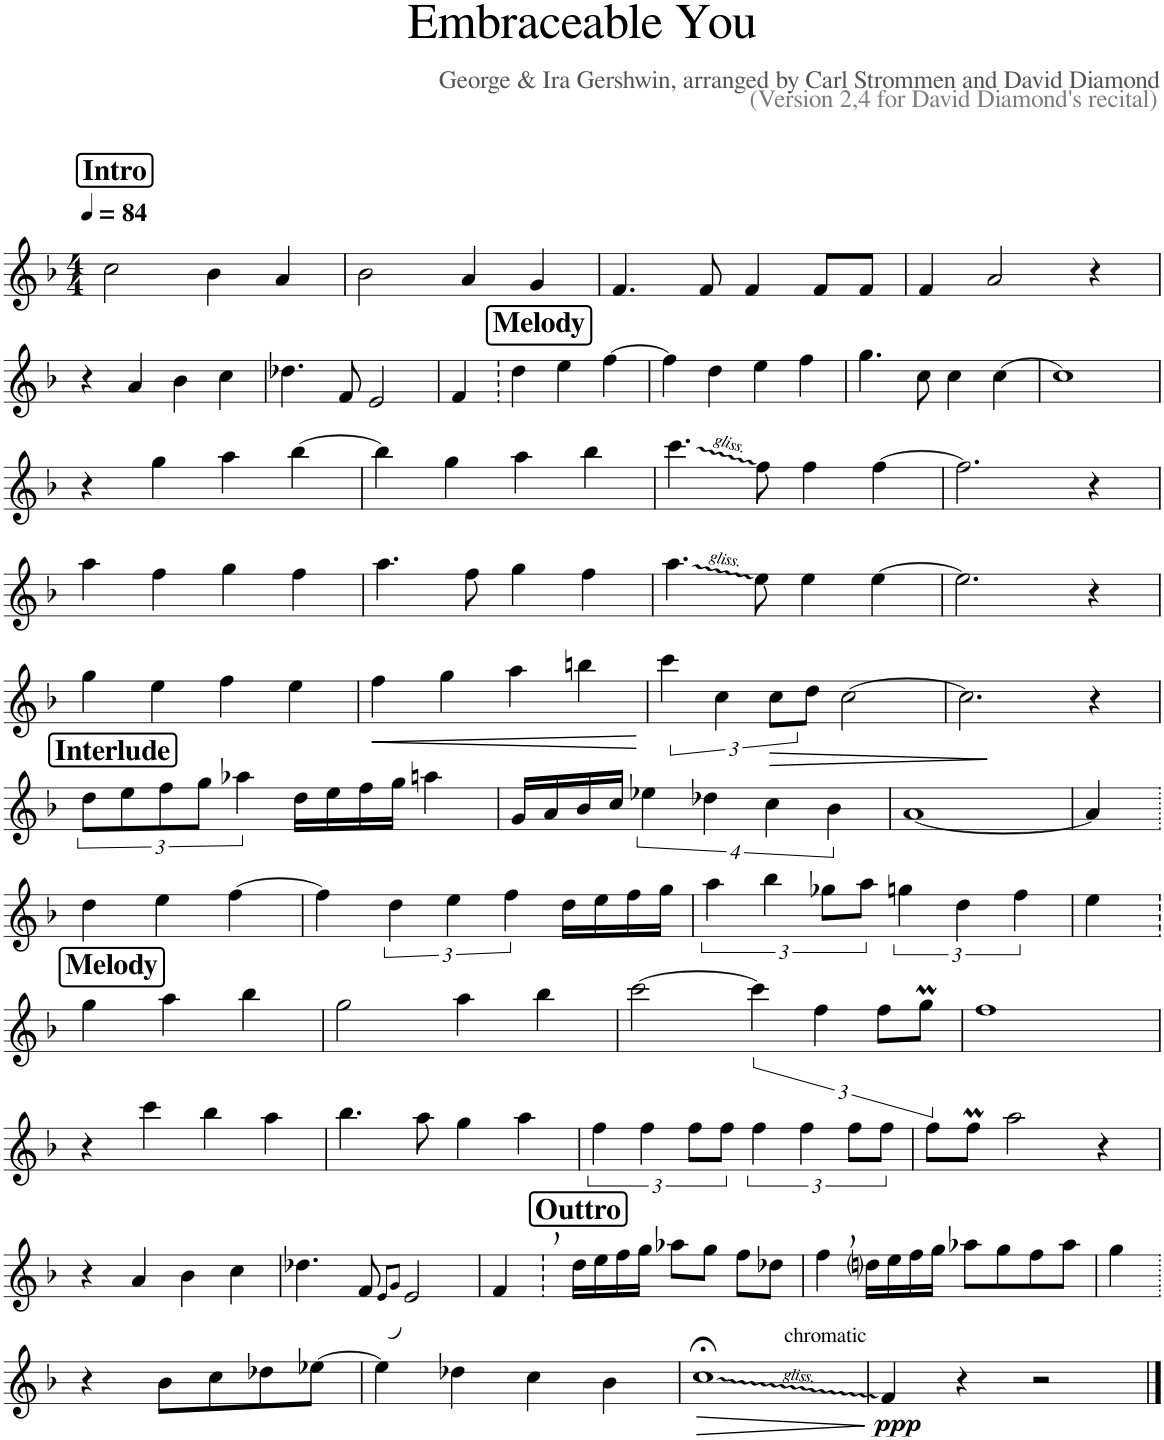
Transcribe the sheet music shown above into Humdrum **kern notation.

**kern	**dynam
*part1	*part1
*staff1	*staff1
*I"Flute	*
*I'Fl.	*
*clefG2	*
*k[b-]	*
*M4/4	*
*MM84	*
!!LO:REH:place=s1:a:B:cj:fs=14:t=Intro
=1	=1
2cc\	.
4b-\	.
4a/	.
=2	=2
2b-\	.
4a/	.
4g/	.
=3	=3
4.f/	.
8f/	.
4f/	.
8f/L	.
8f/J	.
=4	=4
4f/	.
2a/	.
4r	.
!!LO:LB:g=z
=1	=1
4r	.
4a/	.
4b-\	.
4cc\	.
=2	=2
4.dd-X\	.
8f/	.
2e/	.
=3	=3
4f/	.
!!LO:REH:place=s1:a:B:cj:fs=14:t=Melody
=4	=4
4dd\	.
4ee\	.
[4ff\	.
=5	=5
4ff\]	.
4dd\	.
4ee\	.
4ff\	.
=6	=6
4.gg\	.
8cc\	.
4cc\	.
[4cc\	.
=7	=7
1cc]	.
!!LO:LB:g=z
=1	=1
4r	.
4gg\	.
4aa\	.
[4bb-\	.
=2	=2
4bb-\]	.
4gg\	.
4aa\	.
4bb-\	.
=3	=3
4.ccc\	.
8ff\	.
4ff\	.
[4ff\	.
=4	=4
2.ff\]	.
4r	.
!!LO:LB:g=z
=1	=1
4aa\	.
4ff\	.
4gg\	.
4ff\	.
=2	=2
4.aa\	.
8ff\	.
4gg\	.
4ff\	.
=3	=3
4.aa\	.
8ee\	.
4ee\	.
[4ee\	.
=4	=4
2.ee\]	.
4r	.
!!LO:LB:g=z
=1	=1
4gg\	.
4ee\	.
4ff\	.
4ee\	.
=2	=2
!	!LO:HP:b
4ff\	<
4gg\	.
4aa\	.
4bbn\	.
.	[
=3	=3
6ccc\	.
6cc\	.
!	!LO:HP:b
12cc\L	>
12dd\J	.
[2cc\	.
.	]
=4	=4
2.cc\]	.
4r	.
!!LO:LB:g=z
!!LO:REH:place=s1:a:B:cj:fs=14:t=Interlude
=1	=1
12dd\L	.
12ee\	.
12ff\	.
12gg\J	.
6aa-X\	.
16dd\LL	.
16ee\	.
16ff\	.
16gg\JJ	.
4aan\	.
=2	=2
16g/LL	.
16a/	.
16b-/	.
16cc/JJ	.
16%3ee-X\	.
16%3dd-X\	.
16%3cc\	.
16%3b-\	.
=3	=3
[1a	.
=4	=4
4a/]	.
!!LO:LB:g=z
=1.	=1.
4dd\	.
4ee\	.
[4ff\	.
=2	=2
4ff\]	.
6dd\	.
6ee\	.
6ff\	.
16dd\LL	.
16ee\	.
16ff\	.
16gg\JJ	.
=3	=3
6aa\	.
6bb-\	.
12gg-X\L	.
12aa\J	.
6ggn\	.
6dd\	.
6ff\	.
=4	=4
4ee\	.
!!LO:LB:g=z
!!LO:REH:place=s1:a:B:cj:fs=14:t=Melody
=1	=1
4gg\	.
4aa\	.
4bb-\	.
=2	=2
2gg\	.
4aa\	.
4bb-\	.
=3	=3
[2ccc\	.
6ccc\]	.
6ff\	.
12ff\L	.
12ggM\J	.
=4	=4
1ff	.
!!LO:LB:g=z
=1	=1
4r	.
4ccc\	.
4bb-\	.
4aa\	.
=2	=2
4.bb-\	.
8aa\	.
4gg\	.
4aa\	.
=3	=3
6ff\	.
6ff\	.
12ff\L	.
12ff\J	.
6ff\	.
6ff\	.
12ff\L	.
12ff\J	.
=4	=4
8ff\L	.
8ffM\J	.
2aa\	.
4r	.
!!LO:LB:g=z
=1	=1
4r	.
4a/	.
4b-\	.
4cc\	.
=2	=2
4.dd-X\	.
8f/	.
(8qe/L	.
8qg/J)	.
2e/	.
=3	=3
4f/	.
!!LO:REH:place=s1:a:B:cj:fs=14:t=Outtro
=4	=4
16dd\LL	.
16ee\	.
16ff\	.
16gg\JJ	.
8aa-X\L	.
8gg\J	.
8ff\L	.
8dd-X\J	.
=5	=5
4ff,\	.
16ddni\LL	.
16ee\	.
16ff\	.
16gg\JJ	.
8aa-X\L	.
8gg\	.
8ff\	.
8aa-\J	.
=6	=6
4gg\	.
!!LO:LB:g=z
=1.	=1.
4r	.
8b-\L	.
8cc\	.
8dd-X\	.
[8ee-X\J	.
=2	=2
4ee-\]	.
4dd-X\	.
4cc\	.
4b-\	.
=3	=3
!LO:TX:a:t=chromatic	!
!	!LO:HP:b
1cc;<	>
.	]
=4	=4
!	!LO:DY:b
4f/	ppp
4r	.
2r	.
==	==
*-	*-
